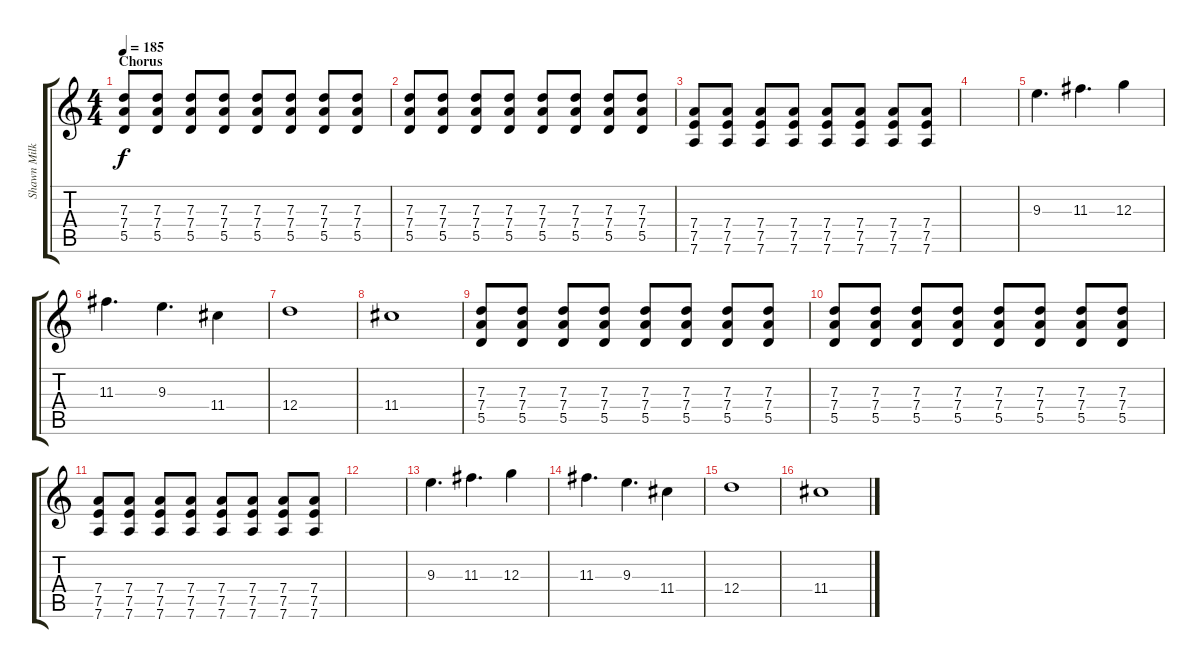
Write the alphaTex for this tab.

\track ("Shawn Milke - Guitar" "Shawn Milk") {instrument distortionguitar}
\staff {score tabs}
\tuning (E4 B3 G3 D3 A2 D2) {hide}
\ts (4 4)
\section ("" "Chorus")
\tempo 185
\clef g2
\ks c
(7.3 7.4 5.5).8{dy f} (7.3 7.4 5.5).8 (7.3 7.4 5.5).8 (7.3 7.4 5.5).8 (7.3 7.4 5.5).8 (7.3 7.4 5.5).8 (7.3 7.4 5.5).8 (7.3 7.4 5.5).8 |
(7.3 7.4 5.5).8 (7.3 7.4 5.5).8 (7.3 7.4 5.5).8 (7.3 7.4 5.5).8 (7.3 7.4 5.5).8 (7.3 7.4 5.5).8 (7.3 7.4 5.5).8 (7.3 7.4 5.5).8 |
(7.4 7.5 7.6).8 (7.4 7.5 7.6).8 (7.4 7.5 7.6).8 (7.4 7.5 7.6).8 (7.4 7.5 7.6).8 (7.4 7.5 7.6).8 (7.4 7.5 7.6).8 (7.4 7.5 7.6).8 |
|
9.3.4{d} 11.3.4{d} 12.3.4 |
11.3.4{d} 9.3.4{d} 11.4.4 |
12.4.1 |
11.4.1 |
(7.3 7.4 5.5).8 (7.3 7.4 5.5).8 (7.3 7.4 5.5).8 (7.3 7.4 5.5).8 (7.3 7.4 5.5).8 (7.3 7.4 5.5).8 (7.3 7.4 5.5).8 (7.3 7.4 5.5).8 |
(7.3 7.4 5.5).8 (7.3 7.4 5.5).8 (7.3 7.4 5.5).8 (7.3 7.4 5.5).8 (7.3 7.4 5.5).8 (7.3 7.4 5.5).8 (7.3 7.4 5.5).8 (7.3 7.4 5.5).8 |
(7.4 7.5 7.6).8 (7.4 7.5 7.6).8 (7.4 7.5 7.6).8 (7.4 7.5 7.6).8 (7.4 7.5 7.6).8 (7.4 7.5 7.6).8 (7.4 7.5 7.6).8 (7.4 7.5 7.6).8 |
|
9.3.4{d} 11.3.4{d} 12.3.4 |
11.3.4{d} 9.3.4{d} 11.4.4 |
12.4.1 |
11.4.1
